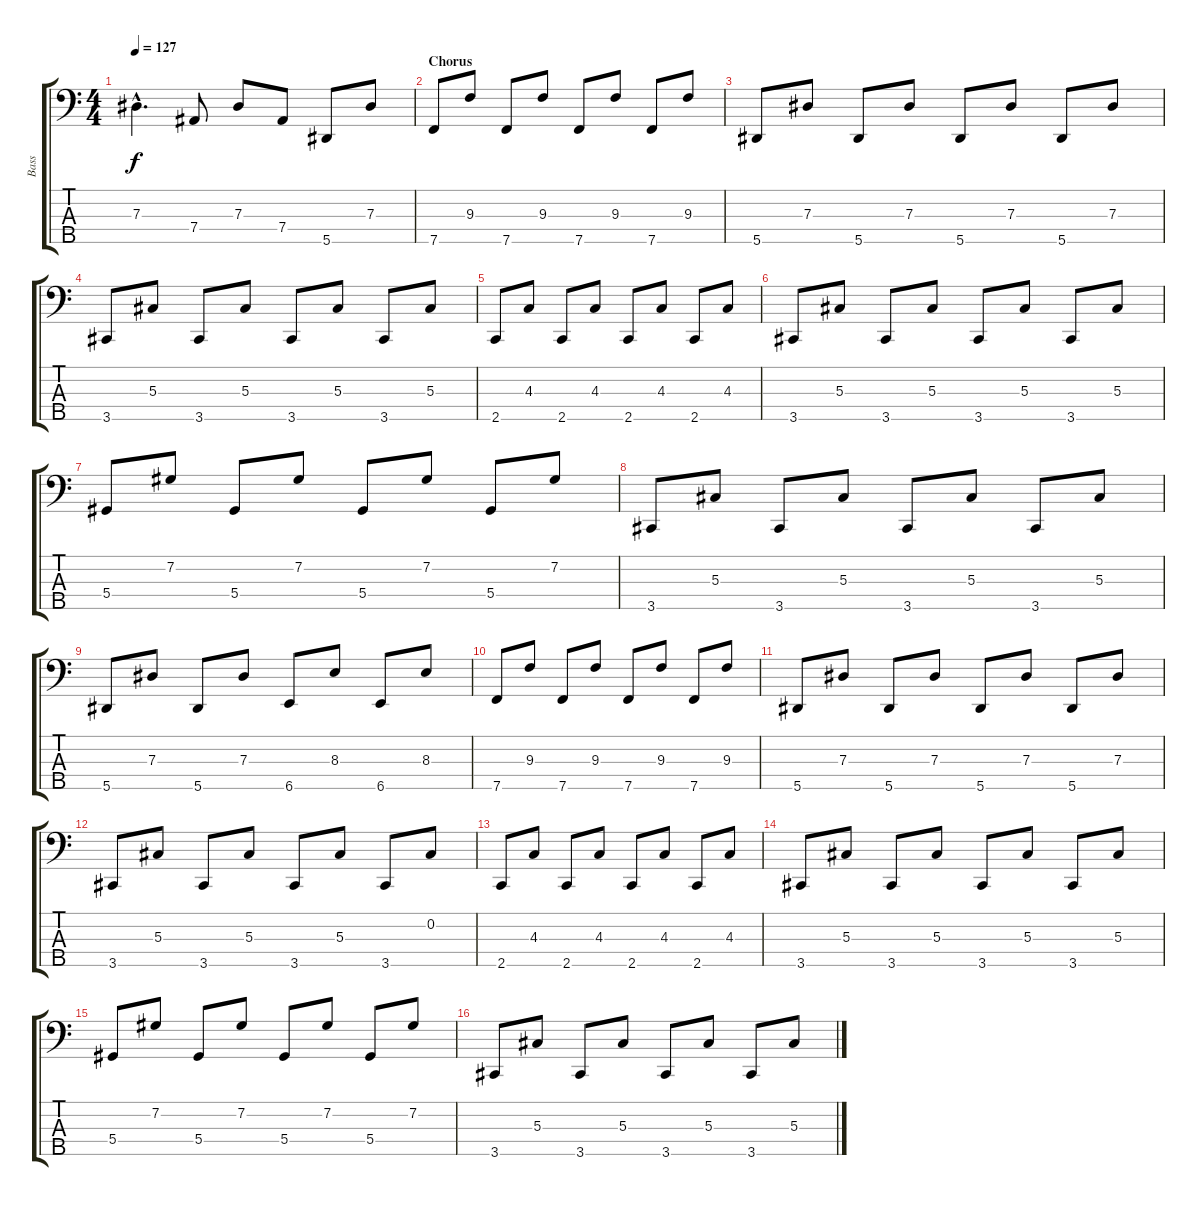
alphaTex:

\track ("Bass" "Bass") {instrument synthbass2}
\staff {score tabs}
\tuning (Gb2 Db2 Ab1 Eb1 Bb0) {hide}
\ts (4 4)
\tempo 127
\clef f4
\ks c
7.3{hac}.4{d dy f} 7.4.8 7.3.8 7.4.8 5.5.8 7.3.8 |
\section ("" "Chorus")
7.5.8 9.3.8 7.5.8 9.3.8 7.5.8 9.3.8 7.5.8 9.3.8 |
5.5.8 7.3.8 5.5.8 7.3.8 5.5.8 7.3.8 5.5.8 7.3.8 |
3.5.8 5.3.8 3.5.8 5.3.8 3.5.8 5.3.8 3.5.8 5.3.8 |
2.5.8 4.3.8 2.5.8 4.3.8 2.5.8 4.3.8 2.5.8 4.3.8 |
3.5.8 5.3.8 3.5.8 5.3.8 3.5.8 5.3.8 3.5.8 5.3.8 |
5.4.8 7.2.8 5.4.8 7.2.8 5.4.8 7.2.8 5.4.8 7.2.8 |
3.5.8 5.3.8 3.5.8 5.3.8 3.5.8 5.3.8 3.5.8 5.3.8 |
5.5.8 7.3.8 5.5.8 7.3.8 6.5.8 8.3.8 6.5.8 8.3.8 |
7.5.8 9.3.8 7.5.8 9.3.8 7.5.8 9.3.8 7.5.8 9.3.8 |
5.5.8 7.3.8 5.5.8 7.3.8 5.5.8 7.3.8 5.5.8 7.3.8 |
3.5.8 5.3.8 3.5.8 5.3.8 3.5.8 5.3.8 3.5.8 0.2.8 |
2.5.8 4.3.8 2.5.8 4.3.8 2.5.8 4.3.8 2.5.8 4.3.8 |
3.5.8 5.3.8 3.5.8 5.3.8 3.5.8 5.3.8 3.5.8 5.3.8 |
5.4.8 7.2.8 5.4.8 7.2.8 5.4.8 7.2.8 5.4.8 7.2.8 |
3.5.8 5.3.8 3.5.8 5.3.8 3.5.8 5.3.8 3.5.8 5.3.8
